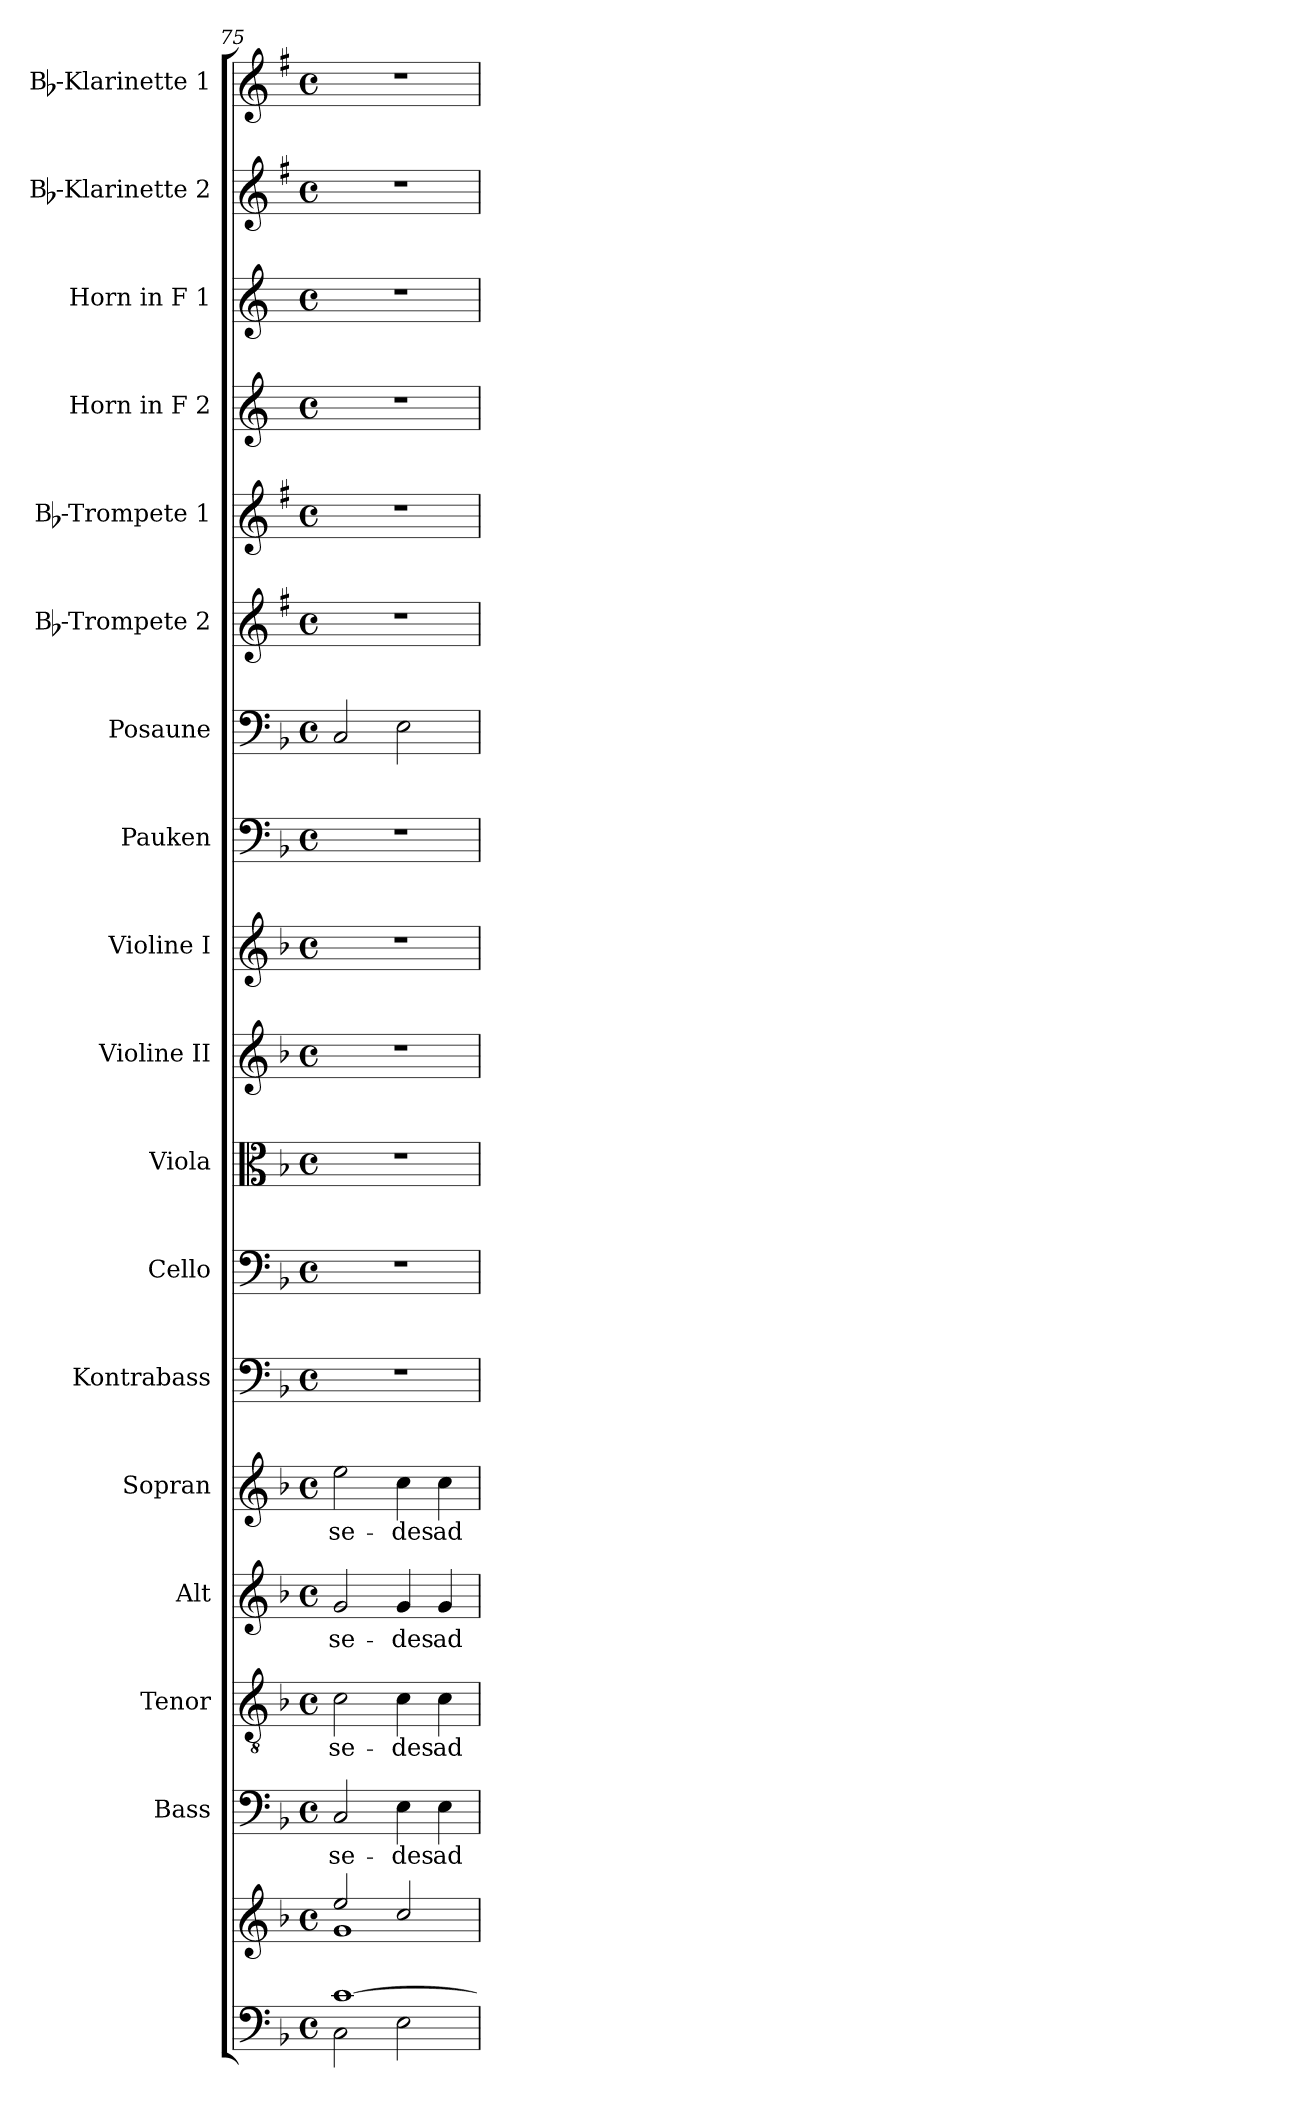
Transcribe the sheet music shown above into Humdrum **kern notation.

**kern	**kern	**kern	**text	**kern	**text	**kern	**text	**kern	**text	**kern	**kern	**kern	**kern	**kern	**kern	**kern	**kern	**kern	**kern	**kern	**kern	**kern
*part18	*part18	*part17	*part17	*part16	*part16	*part15	*part15	*part14	*part14	*part13	*part12	*part11	*part10	*part9	*part8	*part7	*part6	*part5	*part4	*part3	*part2	*part1
*staff19	*staff18	*staff17	*staff17	*staff16	*staff16	*staff15	*staff15	*staff14	*staff14	*staff13	*staff12	*staff11	*staff10	*staff9	*staff8	*staff7	*staff6	*staff5	*staff4	*staff3	*staff2	*staff1
*	*	*I"Bass	*	*I"Tenor	*	*I"Alt	*	*I"Sopran	*	*I"Kontrabass	*I"Cello	*I"Viola	*I"Violine II	*I"Violine I	*I"Pauken	*I"Posaune	*I"Bb-Trompete 2	*I"Bb-Trompete 1	*I"Horn in F 2	*I"Horn in F 1	*I"Bb-Klarinette 2	*I"Bb-Klarinette 1
*	*	*I'B.	*	*I'T.	*	*I'A.	*	*I'S.	*	*I'Kb.	*	*I'Vla.	*I'Vl. II	*I'Vl. I	*I'Pk.	*I'Pos.	*I'Bb Trp. 2	*I'Bb Trp. 1	*	*	*I'Bb Kl. 2	*I'Bb Kl. 1
*clefF4	*clefG2	*clefF4	*	*clefGv2	*	*clefG2	*	*clefG2	*	*clefF4	*clefF4	*clefC3	*clefG2	*clefG2	*clefF4	*clefF4	*clefG2	*clefG2	*clefG2	*clefG2	*clefG2	*clefG2
*	*	*	*	*	*	*	*	*	*	*ITrd7c12	*	*	*	*	*	*	*ITrd1c2	*ITrd1c2	*ITrd4c7	*ITrd4c7	*ITrd1c2	*ITrd1c2
*k[b-]	*k[b-]	*k[b-]	*	*k[b-]	*	*k[b-]	*	*k[b-]	*	*k[b-]	*k[b-]	*k[b-]	*k[b-]	*k[b-]	*k[b-]	*k[b-]	*k[b-]	*k[b-]	*k[b-]	*k[b-]	*k[b-]	*k[b-]
*F:	*F:	*F:	*	*F:	*	*F:	*	*F:	*	*F:	*F:	*F:	*F:	*F:	*F:	*F:	*F:	*F:	*F:	*F:	*F:	*F:
*M4/4	*M4/4	*M4/4	*	*M4/4	*	*M4/4	*	*M4/4	*	*M4/4	*M4/4	*M4/4	*M4/4	*M4/4	*M4/4	*M4/4	*M4/4	*M4/4	*M4/4	*M4/4	*M4/4	*M4/4
*met(c)	*met(c)	*met(c)	*	*met(c)	*	*met(c)	*	*met(c)	*	*met(c)	*met(c)	*met(c)	*met(c)	*met(c)	*met(c)	*met(c)	*met(c)	*met(c)	*met(c)	*met(c)	*met(c)	*met(c)
=75	=75	=75	=75	=75	=75	=75	=75	=75	=75	=75	=75	=75	=75	=75	=75	=75	=75	=75	=75	=75	=75	=75
*^	*^	*	*	*	*	*	*	*	*	*	*	*	*	*	*	*	*	*	*	*	*	*
!	!	!	!	!	!LO:LY:b	!	!LO:LY:b	!	!LO:LY:b	!	!LO:LY:b	!	!	!	!	!	!	!	!	!	!	!	!	!
[>1c	2C\	2ee/	1g	2C/	se-	2c\	se-	2g/	se-	2ee\	se-	1r	1r	1r	1r	1r	1r	2C/	1r	1r	1r	1r	1r	1r
!	!	!	!	!	!LO:LY:b	!	!LO:LY:b	!	!LO:LY:b	!	!LO:LY:b	!	!	!	!	!	!	!	!	!	!	!	!	!
.	2E\	2cc/	.	4E\	-des	4c\	-des	4g/	-des	4cc\	-des	.	.	.	.	.	.	2E\	.	.	.	.	.	.
!	!	!	!	!	!LO:LY:b	!	!LO:LY:b	!	!LO:LY:b	!	!LO:LY:b	!	!	!	!	!	!	!	!	!	!	!	!	!
.	.	.	.	4E\	ad	4c\	ad	4g/	ad	4cc\	ad	.	.	.	.	.	.	.	.	.	.	.	.	.
*v	*v	*	*	*	*	*	*	*	*	*	*	*	*	*	*	*	*	*	*	*	*	*	*	*
*	*v	*v	*	*	*	*	*	*	*	*	*	*	*	*	*	*	*	*	*	*	*	*	*
=	=	=	=	=	=	=	=	=	=	=	=	=	=	=	=	=	=	=	=	=	=	=
*-	*-	*-	*-	*-	*-	*-	*-	*-	*-	*-	*-	*-	*-	*-	*-	*-	*-	*-	*-	*-	*-	*-
